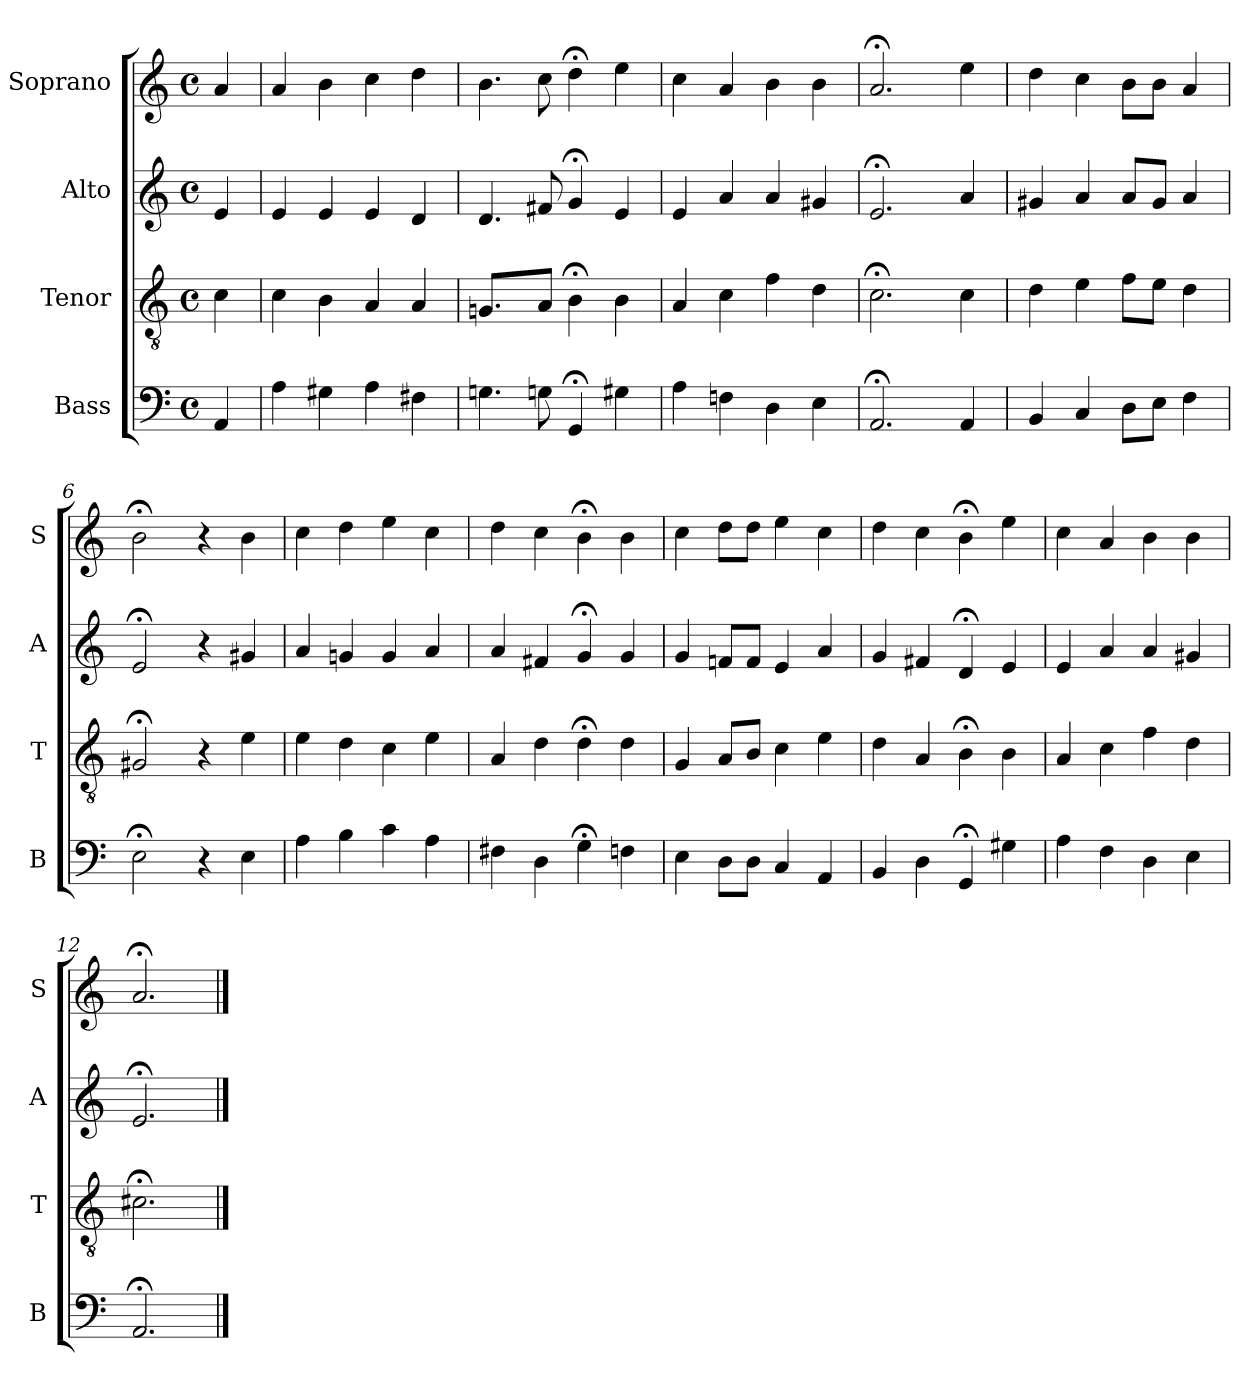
**kern	**kern	**kern	**kern
*part4	*part3	*part2	*part1
*staff4	*staff3	*staff2	*staff1
*I"Bass	*I"Tenor	*I"Alto	*I"Soprano
*I'B	*I'T	*I'A	*I'S
*clefF4	*clefGv2	*clefG2	*clefG2
*k[]	*k[]	*k[]	*k[]
*a:	*a:	*a:	*a:
*M4/4	*M4/4	*M4/4	*M4/4
*met(c)	*met(c)	*met(c)	*met(c)
*MM100	*MM100	*MM100	*MM100
=	=	=	=
4AA	4c	4e	4a
=1	=1	=1	=1
4A	4c	4e	4a
4G#X	4B	4e	4b
4A	4A	4e	4cc
4F#X	4A	4d	4dd
=2	=2	=2	=2
4.Gn	4.Gn	4.d	4.b
8Gn	8AJ	8f#X	8cc
4GG;<	4B;<	4g;<	4dd;<
4G#X	4B	4e	4ee
=3	=3	=3	=3
4A	4A	4e	4cc
4Fn	4c	4a	4a
4D	4f	4a	4b
4E	4d	4g#X	4b
=4	=4	=4	=4
2.AA;<	2.c;<	2.e;<	2.a;<
4AA	4c	4a	4ee
=5	=5	=5	=5
4BB	4d	4g#X	4dd
4C	4e	4a	4cc
8DL	8fL	8aL	8bL
8EJ	8eJ	8g#J	8bJ
4F	4d	4a	4a
=6	=6	=6	=6
2E;<	2G#X;<	2e;<	2b;<
4r	4r	4r	4r
4E	4e	4g#X	4b
=7	=7	=7	=7
4A	4e	4a	4cc
4B	4d	4gn	4dd
4c	4c	4g	4ee
4A	4e	4a	4cc
=8	=8	=8	=8
4F#X	4A	4a	4dd
4D	4d	4f#X	4cc
4G;<	4d;<	4g;<	4b;<
4Fn	4d	4g	4b
=9	=9	=9	=9
4E	4G	4g	4cc
8DL	8AL	8fnL	8ddL
8DJ	8BJ	8fJ	8ddJ
4C	4c	4e	4ee
4AA	4e	4a	4cc
=10	=10	=10	=10
4BB	4d	4g	4dd
4D	4A	4f#X	4cc
4GG;<	4B;<	4d;<	4b;<
4G#X	4B	4e	4ee
=11	=11	=11	=11
4A	4A	4e	4cc
4F	4c	4a	4a
4D	4f	4a	4b
4E	4d	4g#X	4b
=12	=12	=12	=12
2.AA;<	2.c#X;<	2.e;<	2.a;<
==	==	==	==
*-	*-	*-	*-
